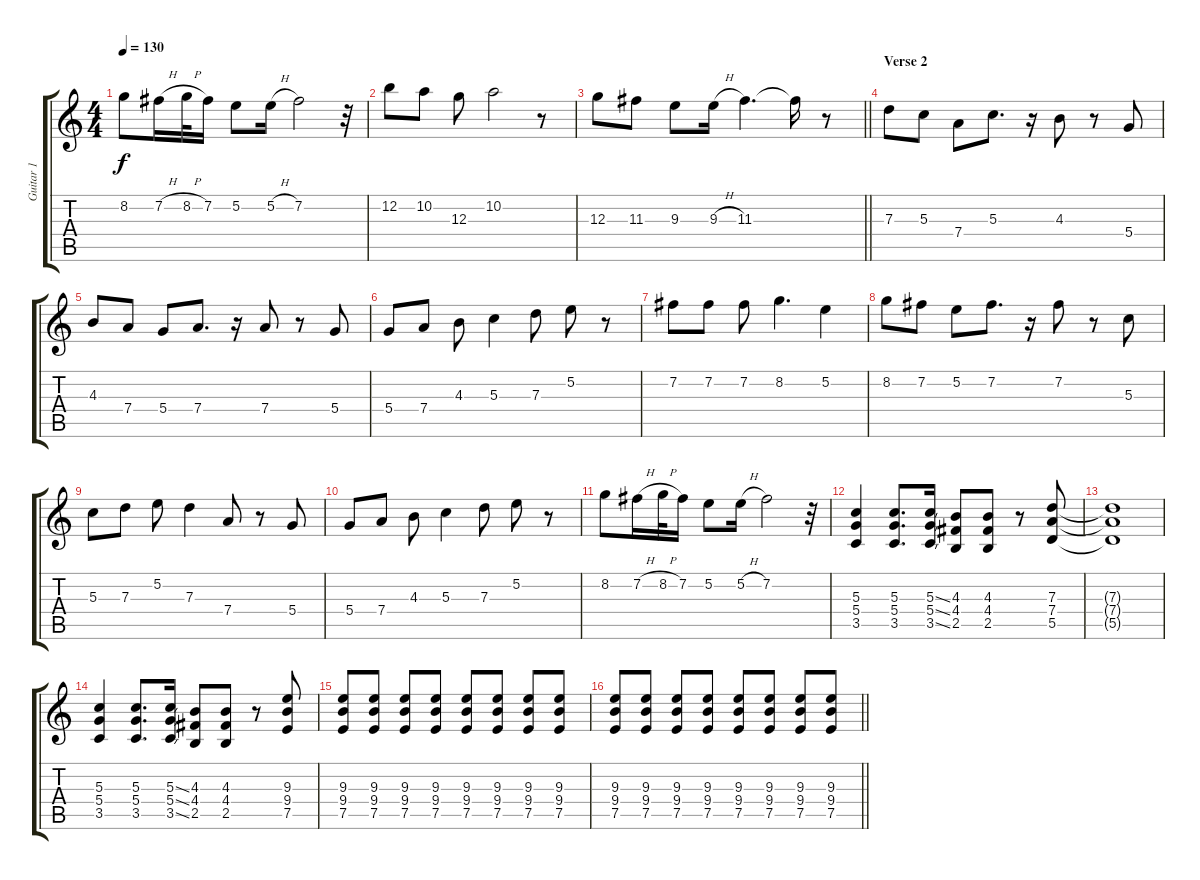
\track ("Guitar 1" "Guitar 1") {instrument overdrivenguitar}
\staff {score tabs}
\tuning (E4 B3 G3 D3 A2 E2) {hide}
\ts (4 4)
\tempo 130
\clef g2
\ks c
8.2.8{dy f} 7.2{h}.16 8.2{h}.32 7.2.16 5.2.8 5.2{h}.16 7.2.2 r.32 |
12.2.8 10.2.8 12.3.8 10.2.2 r.8 |
\barLineRight lightlight
12.3.8 11.3.8 9.3.8 9.3{h}.16 11.3.4{d} 11.3{t}.16 r.8 |
\section ("" "Verse 2")
7.3.8 5.3.8 7.4.8 5.3.8{d} r.16 4.3.8 r.8 5.4.8 |
4.3.8 7.4.8 5.4.8 7.4.8{d} r.16 7.4.8 r.8 5.4.8 |
5.4.8 7.4.8 4.3.8 5.3.4 7.3.8 5.2.8 r.8 |
7.2.8 7.2.8 7.2.8 8.2.4{d} 5.2.4 |
8.2.8 7.2.8 5.2.8 7.2.8{d} r.16 7.2.8 r.8 5.3.8 |
5.3.8 7.3.8 5.2.8 7.3.4 7.4.8 r.8 5.4.8 |
5.4.8 7.4.8 4.3.8 5.3.4 7.3.8 5.2.8 r.8 |
8.2.8 7.2{h}.16 8.2{h}.32 7.2.16 5.2.8 5.2{h}.16 7.2.2 r.32 |
(5.3 5.4 3.5).4 (5.3 5.4 3.5).8{d} (5.3{ss} 5.4{ss} 3.5{ss}).16 (4.3 4.4 2.5).8 (4.3 4.4 2.5).8 r.8 (7.3 7.4 5.5).8 |
(7.3{t} 7.4{t} 5.5{t}).1 |
(5.3 5.4 3.5).4 (5.3 5.4 3.5).8{d} (5.3{ss} 5.4{ss} 3.5{ss}).16 (4.3 4.4 2.5).8 (4.3 4.4 2.5).8 r.8 (9.3 9.4 7.5).8 |
(9.3 9.4 7.5).8 (9.3 9.4 7.5).8 (9.3 9.4 7.5).8 (9.3 9.4 7.5).8 (9.3 9.4 7.5).8 (9.3 9.4 7.5).8 (9.3 9.4 7.5).8 (9.3 9.4 7.5).8 |
\barLineRight lightlight
(9.3 9.4 7.5).8 (9.3 9.4 7.5).8 (9.3 9.4 7.5).8 (9.3 9.4 7.5).8 (9.3 9.4 7.5).8 (9.3 9.4 7.5).8 (9.3 9.4 7.5).8 (9.3 9.4 7.5).8
